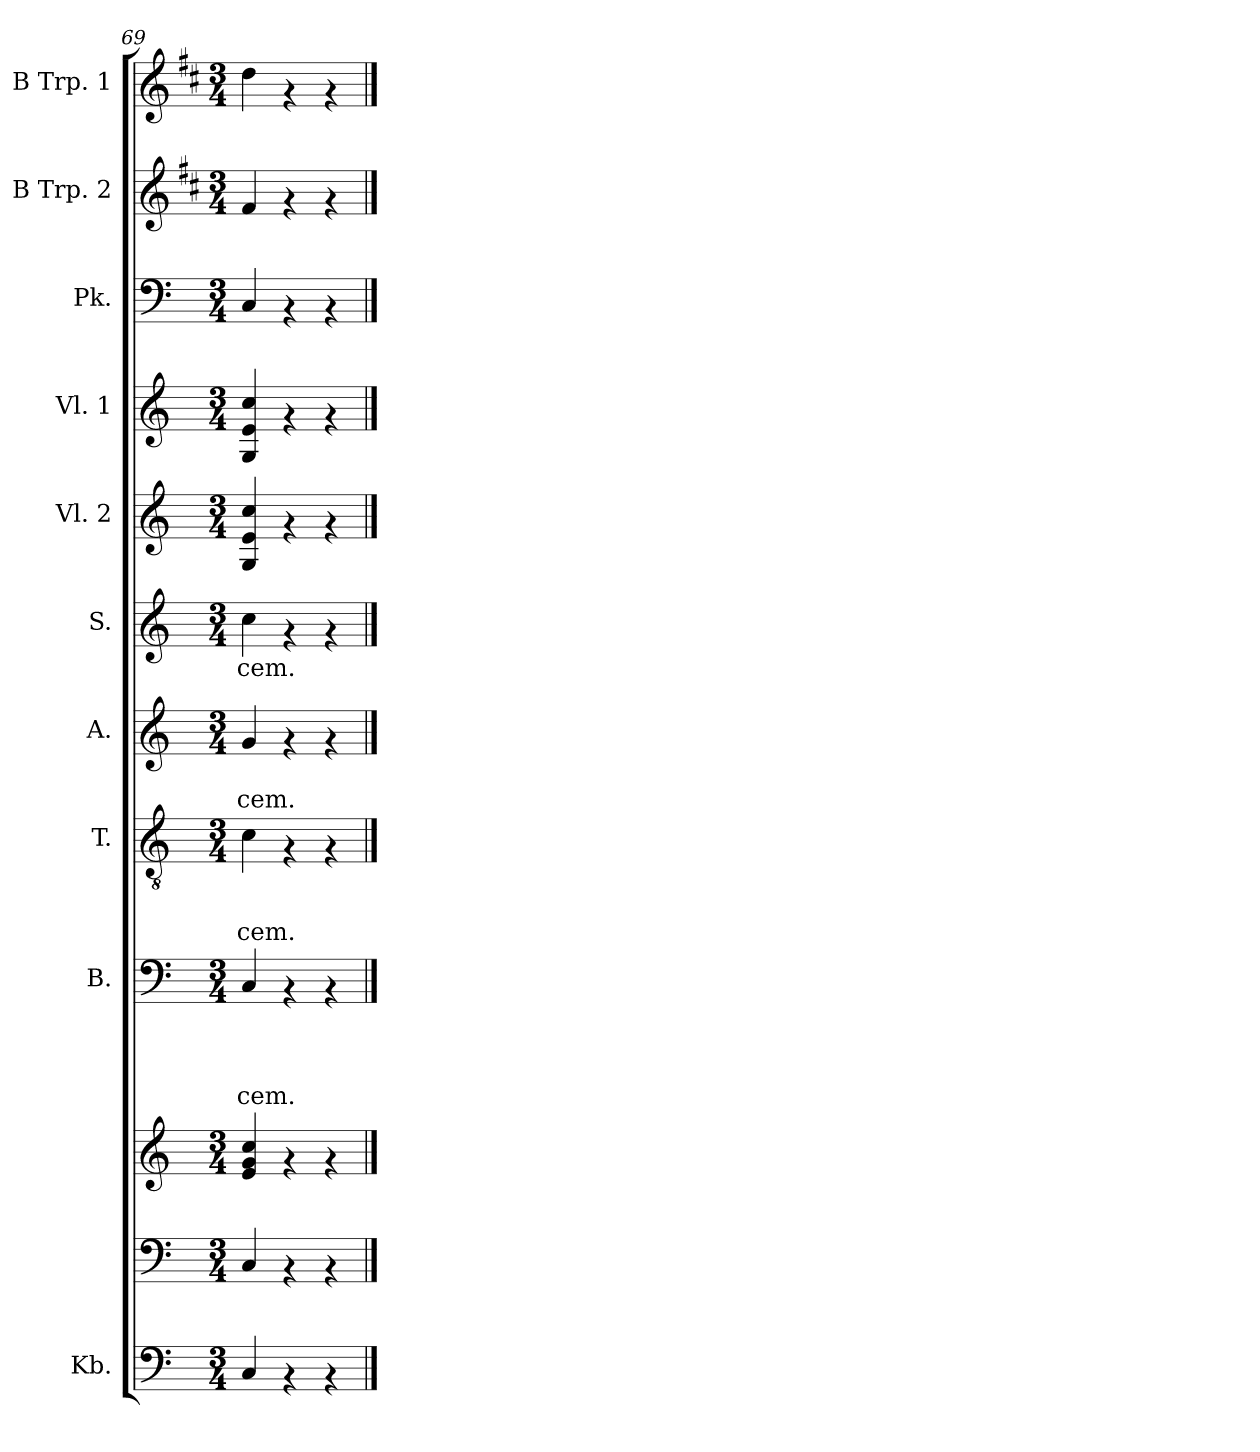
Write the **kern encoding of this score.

**kern	**kern	**kern	**kern	**text	**text	**text	**text	**kern	**text	**text	**text	**kern	**text	**text	**kern	**text	**kern	**kern	**kern	**kern	**kern
*part11	*part10	*part10	*part9	*part9	*part9	*part9	*part9	*part8	*part8	*part8	*part8	*part7	*part7	*part7	*part6	*part6	*part5	*part4	*part3	*part2	*part1
*staff12	*staff11	*staff10	*staff9	*staff9	*staff9	*staff9	*staff9	*staff8	*staff8	*staff8	*staff8	*staff7	*staff7	*staff7	*staff6	*staff6	*staff5	*staff4	*staff3	*staff2	*staff1
*I"Kb.	*	*	*I"B.	*	*	*	*	*I"T.	*	*	*	*I"A.	*	*	*I"S.	*	*I"Vl. 2	*I"Vl. 1	*I"Pk.	*I"B Trp. 2	*I"B Trp. 1
*I'Kb.	*	*	*I'B.	*	*	*	*	*I'T.	*	*	*	*I'A.	*	*	*I'S.	*	*I'Vl. 2	*I'Vl. 1	*I'Pk.	*I'B Trp. 2	*I'B Trp. 1
*clefF4	*clefF4	*clefG2	*clefF4	*	*	*	*	*clefGv2	*	*	*	*clefG2	*	*	*clefG2	*	*clefG2	*clefG2	*clefF4	*clefG2	*clefG2
*	*	*	*	*	*	*	*	*	*	*	*	*	*	*	*	*	*	*	*	*ITrd1c2	*ITrd1c2
*k[]	*k[]	*k[]	*k[]	*	*	*	*	*k[]	*	*	*	*k[]	*	*	*k[]	*	*k[]	*k[]	*k[]	*k[]	*k[]
*C:	*C:	*C:	*C:	*	*	*	*	*C:	*	*	*	*C:	*	*	*C:	*	*C:	*C:	*C:	*C:	*C:
*M3/4	*M3/4	*M3/4	*M3/4	*	*	*	*	*M3/4	*	*	*	*M3/4	*	*	*M3/4	*	*M3/4	*M3/4	*M3/4	*M3/4	*M3/4
=69	=69	=69	=69	=69	=69	=69	=69	=69	=69	=69	=69	=69	=69	=69	=69	=69	=69	=69	=69	=69	=69
!	!	!	!	!	!	!	!LO:LY:b	!	!	!	!LO:LY:b	!	!	!LO:LY:b	!	!LO:LY:b	!	!	!	!	!
4C/	4C/	4e/ 4g/ 4cc/	4C/	.	.	.	-cem.	4c\	.	.	-cem.	4g/	.	-cem.	4cc\	-cem.	4G/ 4e/ 4cc/	4G/ 4e/ 4cc/	4C/	4e/	4cc\
4rAA	4rAA	4rf	4rAA	.	.	.	.	4rF	.	.	.	4rf	.	.	4rf	.	4rf	4rf	4rAA	4rf	4rf
4rAA	4rAA	4rf	4rAA	.	.	.	.	4rF	.	.	.	4rf	.	.	4rf	.	4rf	4rf	4rAA	4rf	4rf
==	==	==	==	==	==	==	==	==	==	==	==	==	==	==	==	==	==	==	==	==	==
*-	*-	*-	*-	*-	*-	*-	*-	*-	*-	*-	*-	*-	*-	*-	*-	*-	*-	*-	*-	*-	*-
